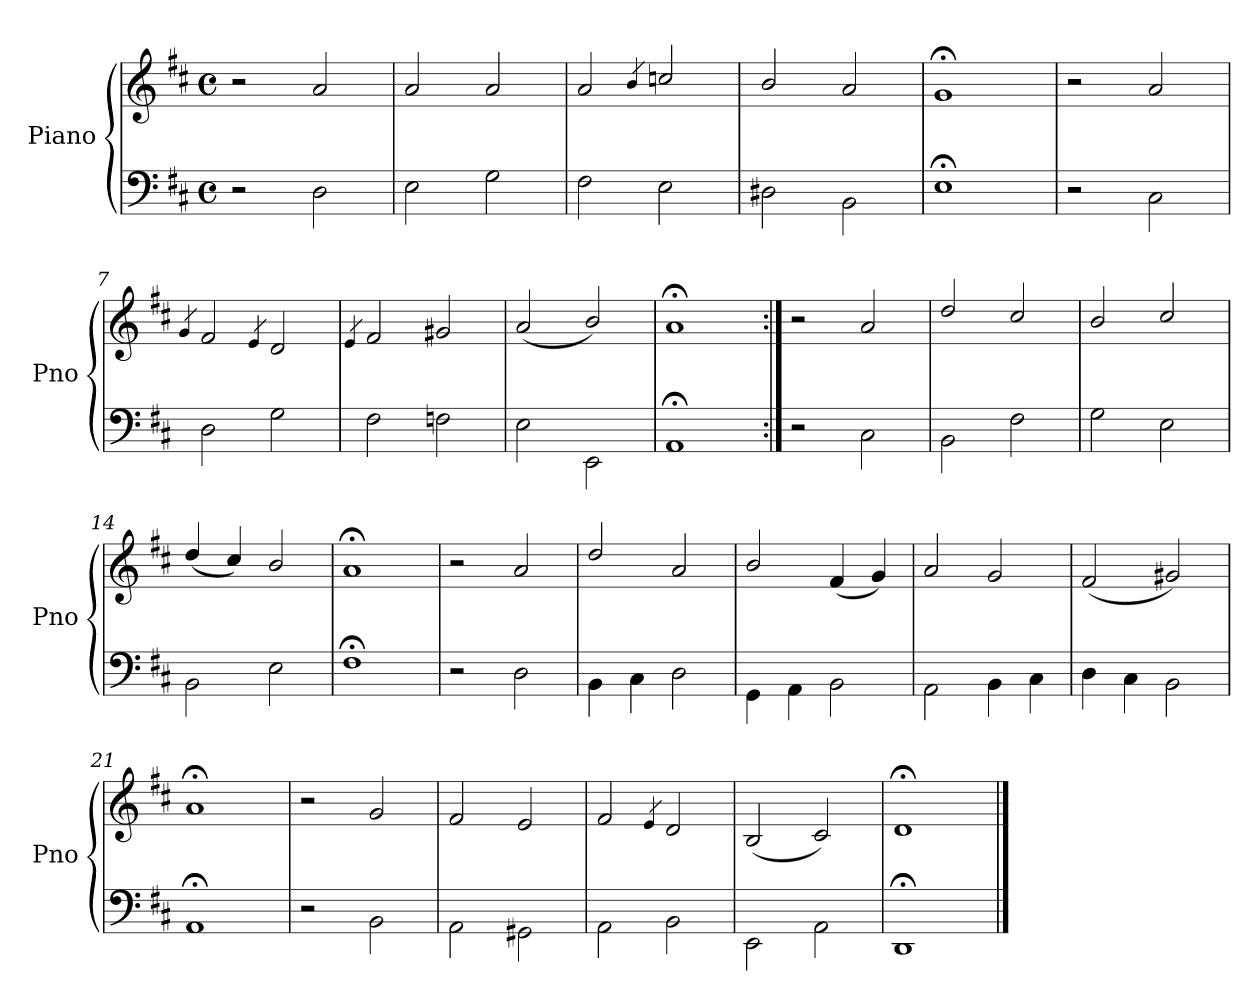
**kern	**kern
*part1	*part1
*staff2	*staff1
*I"Piano	*
*I'Pno	*
*clefF4	*clefG2
*k[f#c#]	*k[f#c#]
*D:	*D:
*M4/4	*M4/4
*met(c)	*met(c)
=1	=1
2r	2r
2D\	2a/
=2	=2
2E\	2a/
2G\	2a/
=3	=3
2F#\	2a/
.	4qb/
2E\	2ccn/
=4	=4
2D#X\	2b/
2BB\	2a/
=5	=5
1E;\	1g;</
=6	=6
2r	2r
2C#\	2a/
=7	=7
.	4qg/
2D\	2f#/
.	4qe/
2G\	2d/
=8	=8
.	4qe/
2F#\	2f#/
2Fn\	2g#X/
=9	=9
2E\	(2a/
2EE\	2b/)
=10	=10
1AA;\	1a;</
!!LO:LB:g=z
=11:|!	=11:|!
2r	2r
2C#\	2a/
=12	=12
2BB\	2dd/
2F#\	2cc#/
=13	=13
2G\	2b/
2E\	2cc#/
=14	=14
2BB\	(4dd/
.	4cc#/)
2E\	2b/
=15	=15
1F#;\	1a;</
=16	=16
2r	2r
2D\	2a/
=17	=17
4BB\	2dd/
4C#\	.
2D\	2a/
=18	=18
4GG\	2b/
4AA\	.
2BB\	(4f#/
.	4g/)
=19	=19
2AA\	2a/
4BB\	2g/
4C#\	.
=20	=20
4D\	(2f#/
4C#\	.
2BB\	2g#X/)
=21	=21
1AA;\	1a;</
!!LO:PB:g=z
=22	=22
2r	2r
2BB\	2g/
=23	=23
2AA\	2f#/
2GG#X\	2e/
=24	=24
2AA\	2f#/
.	4qe/
2BB\	2d/
=25	=25
2EE\	(2B/
2AA\	2c#/)
=26	=26
1DD;\	1d;</
==	==
*-	*-
